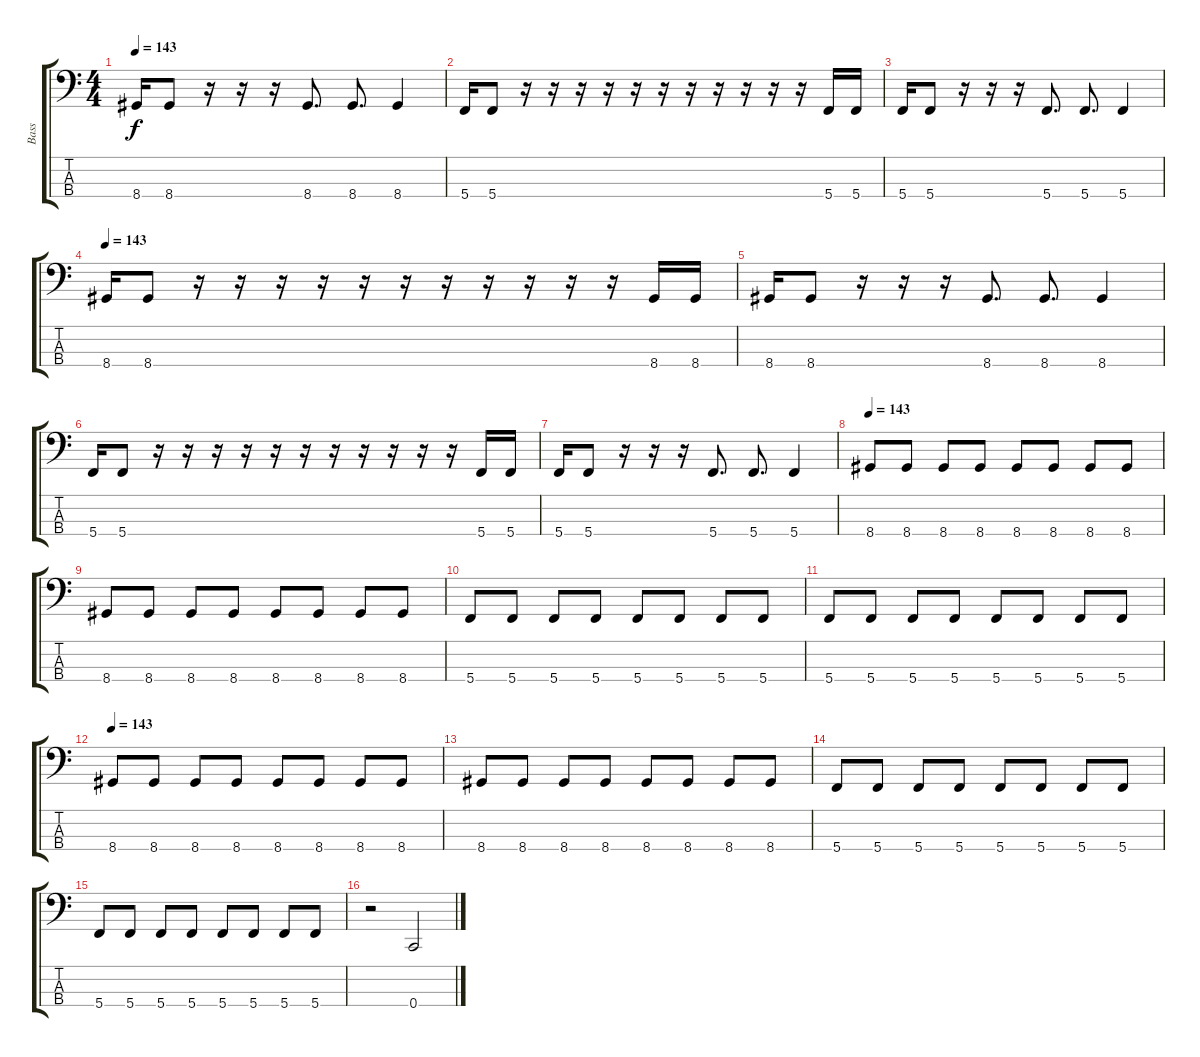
\track ("Bass" "Bass") {instrument electricbasspick}
\staff {score tabs}
\tuning (F2 C2 G1 C1) {hide}
\ts (4 4)
\tempo 143
\clef f4
\ks c
8.4.16{dy f} 8.4.8 r.16 r.16 r.16 8.4.8{d} 8.4.8{d} 8.4.4 |
5.4.16 5.4.8 r.16 r.16 r.16 r.16 r.16 r.16 r.16 r.16 r.16 r.16 r.16 5.4.16 5.4.16 |
5.4.16 5.4.8 r.16 r.16 r.16 5.4.8{d} 5.4.8{d} 5.4.4 |
\tempo 143
8.4.16 8.4.8 r.16 r.16 r.16 r.16 r.16 r.16 r.16 r.16 r.16 r.16 r.16 8.4.16 8.4.16 |
8.4.16 8.4.8 r.16 r.16 r.16 8.4.8{d} 8.4.8{d} 8.4.4 |
5.4.16 5.4.8 r.16 r.16 r.16 r.16 r.16 r.16 r.16 r.16 r.16 r.16 r.16 5.4.16 5.4.16 |
5.4.16 5.4.8 r.16 r.16 r.16 5.4.8{d} 5.4.8{d} 5.4.4 |
\tempo 143
8.4.8 8.4.8 8.4.8 8.4.8 8.4.8 8.4.8 8.4.8 8.4.8 |
8.4.8 8.4.8 8.4.8 8.4.8 8.4.8 8.4.8 8.4.8 8.4.8 |
5.4.8 5.4.8 5.4.8 5.4.8 5.4.8 5.4.8 5.4.8 5.4.8 |
5.4.8 5.4.8 5.4.8 5.4.8 5.4.8 5.4.8 5.4.8 5.4.8 |
\tempo 143
8.4.8 8.4.8 8.4.8 8.4.8 8.4.8 8.4.8 8.4.8 8.4.8 |
8.4.8 8.4.8 8.4.8 8.4.8 8.4.8 8.4.8 8.4.8 8.4.8 |
5.4.8 5.4.8 5.4.8 5.4.8 5.4.8 5.4.8 5.4.8 5.4.8 |
5.4.8 5.4.8 5.4.8 5.4.8 5.4.8 5.4.8 5.4.8 5.4.8 |
r.2 0.4.2
